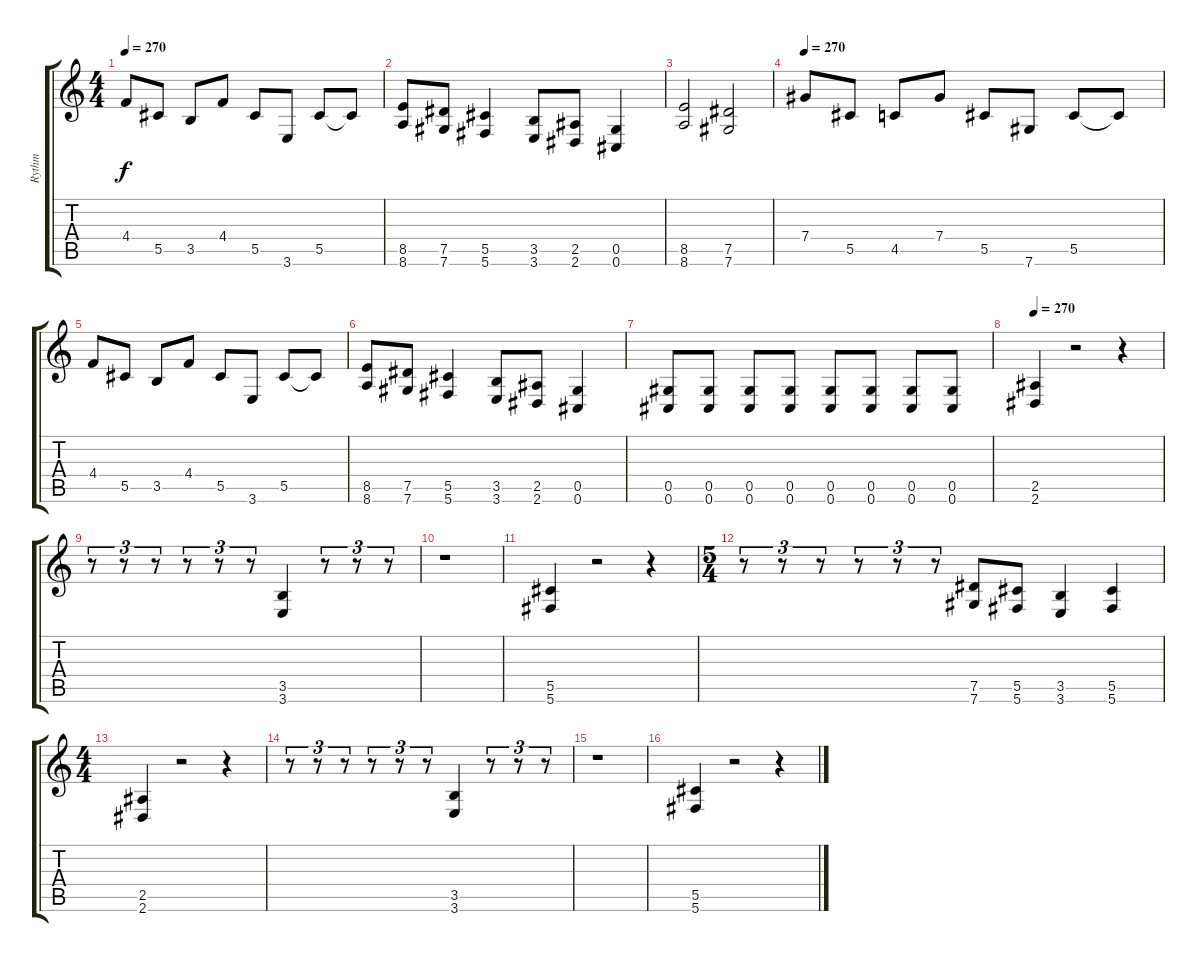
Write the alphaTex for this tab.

\track ("Rythm" "Rythm") {instrument distortionguitar}
\staff {score tabs}
\tuning (Eb4 Bb3 Gb3 Db3 Ab2 Db2) {hide}
\ts (4 4)
\tempo 270
\clef g2
\ks c
4.4.8{dy f} 5.5.8 3.5.8 4.4.8 5.5.8 3.6.8 5.5.8 5.5{t}.8 |
(8.5 8.6).8 (7.5 7.6).8 (5.5 5.6).4 (3.5 3.6).8 (2.5 2.6).8 (0.5 0.6).4 |
(8.5 8.6).2 (7.5 7.6).2 |
\tempo 270
7.4.8 5.5.8 4.5.8 7.4.8 5.5.8 7.6.8 5.5.8 5.5{t}.8 |
4.4.8 5.5.8 3.5.8 4.4.8 5.5.8 3.6.8 5.5.8 5.5{t}.8 |
(8.5 8.6).8 (7.5 7.6).8 (5.5 5.6).4 (3.5 3.6).8 (2.5 2.6).8 (0.5 0.6).4 |
(0.5 0.6).8 (0.5 0.6).8 (0.5 0.6).8 (0.5 0.6).8 (0.5 0.6).8 (0.5 0.6).8 (0.5 0.6).8 (0.5 0.6).8 |
\tempo 270
(2.5 2.6).4 r.2 r.4 |
r.8{tu (3 2)} r.8{tu (3 2)} r.8{tu (3 2)} r.8{tu (3 2)} r.8{tu (3 2)} r.8{tu (3 2)} (3.5 3.6).4 r.8{tu (3 2)} r.8{tu (3 2)} r.8{tu (3 2)} |
r.1 |
(5.5 5.6).4 r.2 r.4 |
\ts (5 4)
r.8{tu (3 2)} r.8{tu (3 2)} r.8{tu (3 2)} r.8{tu (3 2)} r.8{tu (3 2)} r.8{tu (3 2)} (7.5 7.6).8 (5.5 5.6).8 (3.5 3.6).4 (5.5 5.6).4 |
\ts (4 4)
(2.5 2.6).4 r.2 r.4 |
r.8{tu (3 2)} r.8{tu (3 2)} r.8{tu (3 2)} r.8{tu (3 2)} r.8{tu (3 2)} r.8{tu (3 2)} (3.5 3.6).4 r.8{tu (3 2)} r.8{tu (3 2)} r.8{tu (3 2)} |
r.1 |
(5.5 5.6).4 r.2 r.4
